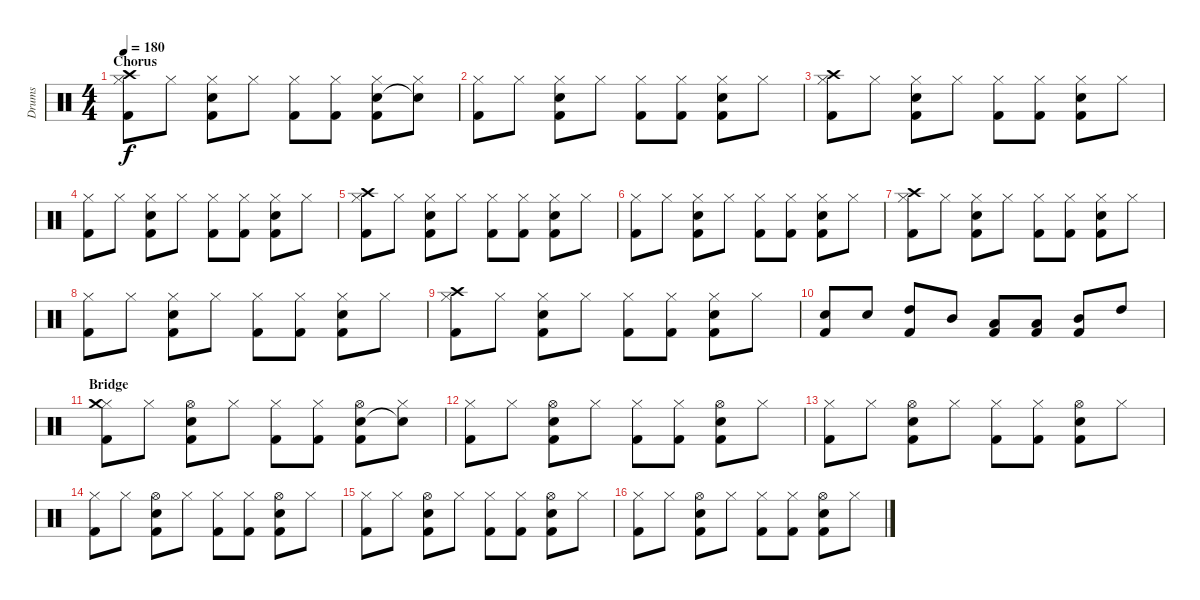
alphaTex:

\track ("Drums" "Drums") {instrument percussion}
\staff {score}
\articulation defaults
\ts (4 4)
\section ("" "Chorus")
\tempo 180
\clef neutral
\ks c
("Hi-Hat (closed)" "Crash high (hit)" "Kick (hit) 2").8{dy f} "Hi-Hat (closed)".8 ("Hi-Hat (closed)" "Electric Snare (hit)" "Kick (hit) 2").8 "Hi-Hat (closed)".8 ("Hi-Hat (closed)" "Kick (hit) 2").8 ("Hi-Hat (closed)" "Kick (hit) 2").8 ("Hi-Hat (closed)" "Electric Snare (hit)" "Kick (hit) 2").8 ("Hi-Hat (closed)" "Snare (hit)"{t}).8 |
("Hi-Hat (closed)" "Kick (hit) 2").8 "Hi-Hat (closed)".8 ("Hi-Hat (closed)" "Electric Snare (hit)" "Kick (hit) 2").8 "Hi-Hat (closed)".8 ("Hi-Hat (closed)" "Kick (hit) 2").8 ("Hi-Hat (closed)" "Kick (hit) 2").8 ("Hi-Hat (closed)" "Electric Snare (hit)" "Kick (hit) 2").8 "Hi-Hat (closed)".8 |
("Hi-Hat (closed)" "Crash high (hit)" "Kick (hit) 2").8 "Hi-Hat (closed)".8 ("Hi-Hat (closed)" "Electric Snare (hit)" "Kick (hit) 2").8 "Hi-Hat (closed)".8 ("Hi-Hat (closed)" "Kick (hit) 2").8 ("Hi-Hat (closed)" "Kick (hit) 2").8 ("Hi-Hat (closed)" "Electric Snare (hit)" "Kick (hit) 2").8 "Hi-Hat (closed)".8 |
("Hi-Hat (closed)" "Kick (hit) 2").8 "Hi-Hat (closed)".8 ("Hi-Hat (closed)" "Electric Snare (hit)" "Kick (hit) 2").8 "Hi-Hat (closed)".8 ("Hi-Hat (closed)" "Kick (hit) 2").8 ("Hi-Hat (closed)" "Kick (hit) 2").8 ("Hi-Hat (closed)" "Electric Snare (hit)" "Kick (hit) 2").8 "Hi-Hat (closed)".8 |
("Hi-Hat (closed)" "Crash high (hit)" "Kick (hit) 2").8 "Hi-Hat (closed)".8 ("Hi-Hat (closed)" "Electric Snare (hit)" "Kick (hit) 2").8 "Hi-Hat (closed)".8 ("Hi-Hat (closed)" "Kick (hit) 2").8 ("Hi-Hat (closed)" "Kick (hit) 2").8 ("Hi-Hat (closed)" "Electric Snare (hit)" "Kick (hit) 2").8 "Hi-Hat (closed)".8 |
("Hi-Hat (closed)" "Kick (hit) 2").8 "Hi-Hat (closed)".8 ("Hi-Hat (closed)" "Electric Snare (hit)" "Kick (hit) 2").8 "Hi-Hat (closed)".8 ("Hi-Hat (closed)" "Kick (hit) 2").8 ("Hi-Hat (closed)" "Kick (hit) 2").8 ("Hi-Hat (closed)" "Electric Snare (hit)" "Kick (hit) 2").8 "Hi-Hat (closed)".8 |
("Hi-Hat (closed)" "Crash high (hit)" "Kick (hit) 2").8 "Hi-Hat (closed)".8 ("Hi-Hat (closed)" "Electric Snare (hit)" "Kick (hit) 2").8 "Hi-Hat (closed)".8 ("Hi-Hat (closed)" "Kick (hit) 2").8 ("Hi-Hat (closed)" "Kick (hit) 2").8 ("Hi-Hat (closed)" "Electric Snare (hit)" "Kick (hit) 2").8 "Hi-Hat (closed)".8 |
("Hi-Hat (closed)" "Kick (hit) 2").8 "Hi-Hat (closed)".8 ("Hi-Hat (closed)" "Electric Snare (hit)" "Kick (hit) 2").8 "Hi-Hat (closed)".8 ("Hi-Hat (closed)" "Kick (hit) 2").8 ("Hi-Hat (closed)" "Kick (hit) 2").8 ("Hi-Hat (closed)" "Electric Snare (hit)" "Kick (hit) 2").8 "Hi-Hat (closed)".8 |
("Hi-Hat (closed)" "Crash high (hit)" "Kick (hit) 2").8 "Hi-Hat (closed)".8 ("Hi-Hat (closed)" "Electric Snare (hit)" "Kick (hit) 2").8 "Hi-Hat (closed)".8 ("Hi-Hat (closed)" "Kick (hit) 2").8 ("Hi-Hat (closed)" "Kick (hit) 2").8 ("Hi-Hat (closed)" "Electric Snare (hit)" "Kick (hit) 2").8 "Hi-Hat (closed)".8 |
("Electric Snare (hit)" "Kick (hit) 2").8 "Electric Snare (hit)".8 ("High Tom (hit)" "Kick (hit) 2").8 "Mid Tom (hit)".8 ("Low Tom (hit)" "Kick (hit) 2").8 ("Low Tom (hit)" "Kick (hit) 2").8 ("Mid Tom (hit)" "Kick (hit) 2").8 "High Tom (hit)".8 |
\section ("" "Bridge")
("Hi-Hat (closed)" "Crash medium (hit)" "Kick (hit) 2").8 "Hi-Hat (closed)".8 ("Hi-Hat (open)" "Electric Snare (hit)" "Kick (hit) 2").8 "Hi-Hat (closed)".8 ("Hi-Hat (closed)" "Kick (hit) 2").8 ("Hi-Hat (closed)" "Kick (hit) 2").8 ("Hi-Hat (open)" "Electric Snare (hit)" "Kick (hit) 2").8 ("Hi-Hat (closed)" "Snare (hit)"{t}).8 |
("Hi-Hat (closed)" "Kick (hit) 2").8 "Hi-Hat (closed)".8 ("Hi-Hat (open)" "Electric Snare (hit)" "Kick (hit) 2").8 "Hi-Hat (closed)".8 ("Hi-Hat (closed)" "Kick (hit) 2").8 ("Hi-Hat (closed)" "Kick (hit) 2").8 ("Hi-Hat (open)" "Electric Snare (hit)" "Kick (hit) 2").8 "Hi-Hat (closed)".8 |
("Hi-Hat (closed)" "Kick (hit) 2").8 "Hi-Hat (closed)".8 ("Hi-Hat (open)" "Electric Snare (hit)" "Kick (hit) 2").8 "Hi-Hat (closed)".8 ("Hi-Hat (closed)" "Kick (hit) 2").8 ("Hi-Hat (closed)" "Kick (hit) 2").8 ("Hi-Hat (open)" "Electric Snare (hit)" "Kick (hit) 2").8 "Hi-Hat (closed)".8 |
("Hi-Hat (closed)" "Kick (hit) 2").8 "Hi-Hat (closed)".8 ("Hi-Hat (open)" "Electric Snare (hit)" "Kick (hit) 2").8 "Hi-Hat (closed)".8 ("Hi-Hat (closed)" "Kick (hit) 2").8 ("Hi-Hat (closed)" "Kick (hit) 2").8 ("Hi-Hat (open)" "Electric Snare (hit)" "Kick (hit) 2").8 "Hi-Hat (closed)".8 |
("Hi-Hat (closed)" "Kick (hit) 2").8 "Hi-Hat (closed)".8 ("Hi-Hat (open)" "Electric Snare (hit)" "Kick (hit) 2").8 "Hi-Hat (closed)".8 ("Hi-Hat (closed)" "Kick (hit) 2").8 ("Hi-Hat (closed)" "Kick (hit) 2").8 ("Hi-Hat (open)" "Electric Snare (hit)" "Kick (hit) 2").8 "Hi-Hat (closed)".8 |
("Hi-Hat (closed)" "Kick (hit) 2").8 "Hi-Hat (closed)".8 ("Hi-Hat (open)" "Electric Snare (hit)" "Kick (hit) 2").8 "Hi-Hat (closed)".8 ("Hi-Hat (closed)" "Kick (hit) 2").8 ("Hi-Hat (closed)" "Kick (hit) 2").8 ("Hi-Hat (open)" "Electric Snare (hit)" "Kick (hit) 2").8 "Hi-Hat (closed)".8
